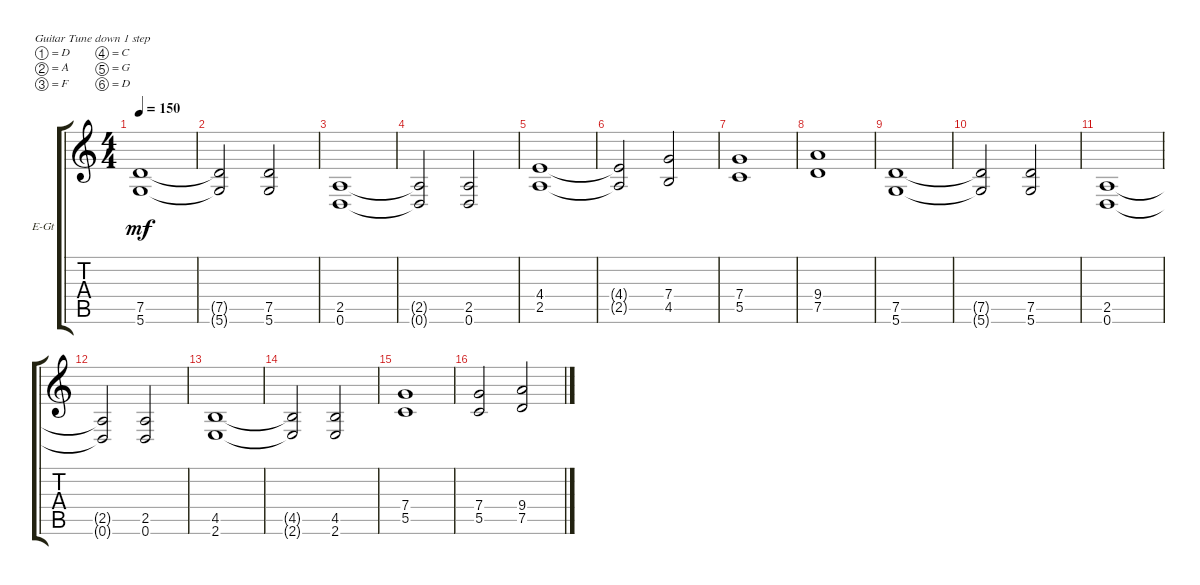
\bracketExtendMode groupsimilarinstruments
\firstSystemTrackNameOrientation horizontal
\otherSystemsTrackNameOrientation horizontal
\track ("Electric Guitar 1" "E-Gt") {instrument distortionguitar}
\staff {score tabs}
\tuning (D4 A3 F3 C3 G2 D2)
\ts (4 4)
\tempo 150
\clef g2
\ks c
(5.6 7.5).1{dy mf} |
(5.6{t} 7.5{t}).2 (5.6 7.5).2 |
(0.6 2.5).1 |
(0.6{t} 2.5{t}).2 (0.6 2.5).2 |
(2.5 4.4).1 |
(2.5{t} 4.4{t}).2 (4.5 7.4).2 |
(5.5 7.4).1 |
(7.5 9.4).1 |
(5.6 7.5).1 |
(5.6{t} 7.5{t}).2 (5.6 7.5).2 |
(0.6 2.5).1 |
(0.6{t} 2.5{t}).2 (0.6 2.5).2 |
(2.6 4.5).1 |
(2.6{t} 4.5{t}).2 (2.6 4.5).2 |
(5.5 7.4).1 |
(5.5 7.4).2 (7.5 9.4).2
